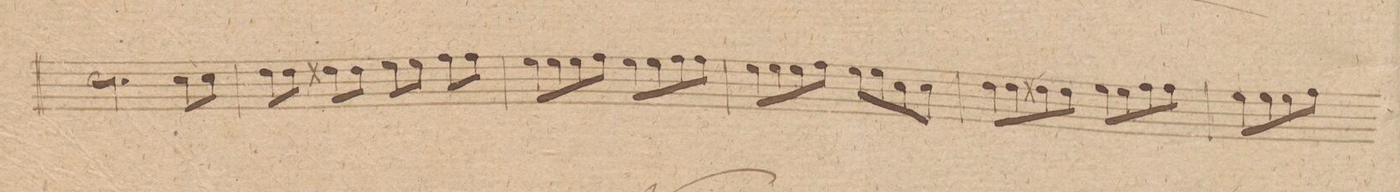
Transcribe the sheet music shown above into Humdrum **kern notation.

**kern	**dynam
*I"Baſso.	*
*clefF4	*
*k[f#c#g#]	*
*met(c|)	*
*M2/2	*
2.E\	.
8E\L	.
8E\J	.
=180	=180
8F#\L	.
8F#\J	.
8F##X\L	.
8F##\J	.
8G#\L	.
8G#\J	.
8A\L	.
8A\J	.
=181	=181
8G#\L	.
8G#\	.
8G#\	.
8A\J	.
8G#\L	.
8G#\	.
8A\	.
8A\J	.
=182	=182
8G#\L	.
8G#\	.
8G#\	.
8A\J	.
8G#\L	.
8G#\	.
8E\	.
8E\J	.
=183	=183
8F#\L	.
8F#\	.
8F##X\	.
8F##\J	.
8G#\L	.
8G#\	.
8A\	.
8A\J	.
=184	=184
8G#\L	.
8G#\	.
8G#\	.
8A\J	.
*-	*-
